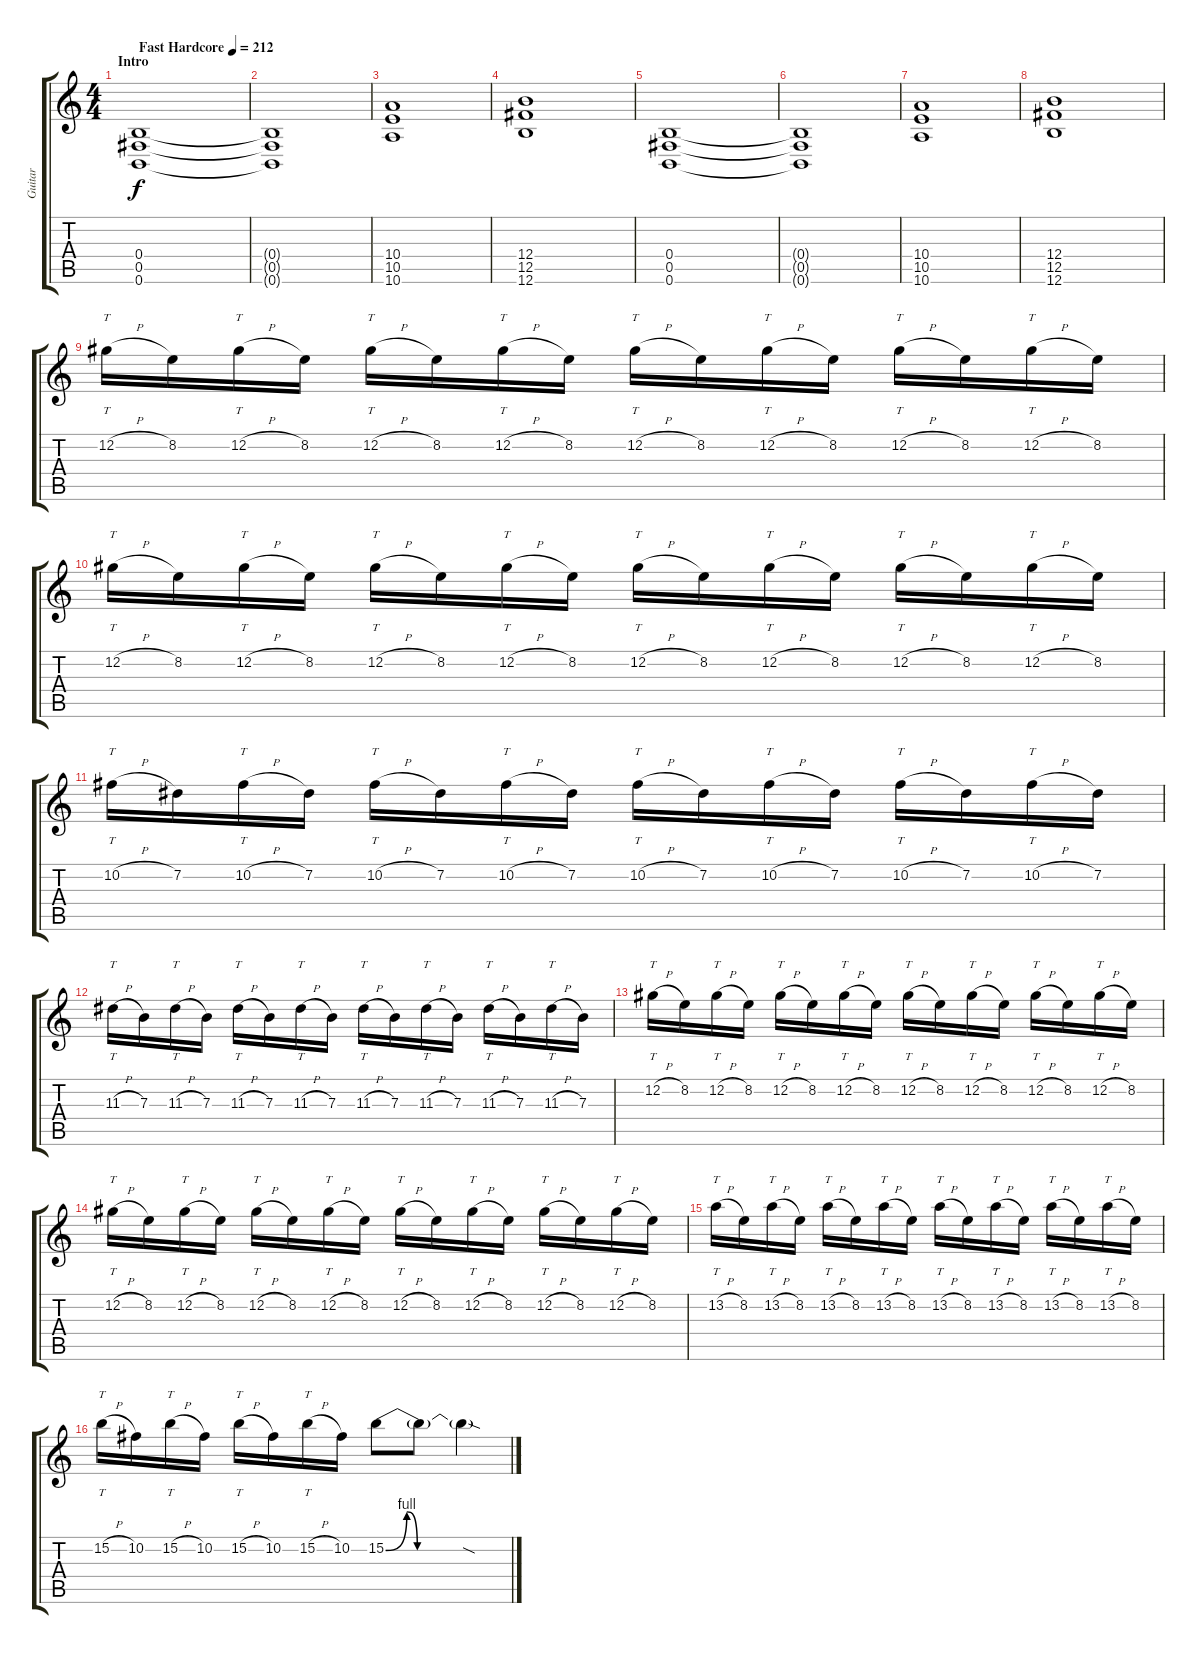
\track ("Guitar" "Guitar") {instrument distortionguitar}
\staff {score tabs}
\tuning (Db4 Ab3 E3 B2 Gb2 B1) {hide}
\ts (4 4)
\section ("" "Intro")
\tempo (212 "Fast Hardcore")
\clef g2
\ks c
(0.4 0.5 0.6).1{dy f instrument distortionguitar} |
(0.4{t} 0.5{t} 0.6{t}).1 |
(10.4 10.5 10.6).1 |
(12.4 12.5 12.6).1 |
(0.4 0.5 0.6).1 |
(0.4{t} 0.5{t} 0.6{t}).1 |
(10.4 10.5 10.6).1 |
(12.4 12.5 12.6).1 |
12.2{h}.16{tt} 8.2.16 12.2{h}.16{tt} 8.2.16 12.2{h}.16{tt} 8.2.16 12.2{h}.16{tt} 8.2.16 12.2{h}.16{tt} 8.2.16 12.2{h}.16{tt} 8.2.16 12.2{h}.16{tt} 8.2.16 12.2{h}.16{tt} 8.2.16 |
12.2{h}.16{tt} 8.2.16 12.2{h}.16{tt} 8.2.16 12.2{h}.16{tt} 8.2.16 12.2{h}.16{tt} 8.2.16 12.2{h}.16{tt} 8.2.16 12.2{h}.16{tt} 8.2.16 12.2{h}.16{tt} 8.2.16 12.2{h}.16{tt} 8.2.16 |
10.2{h}.16{tt} 7.2.16 10.2{h}.16{tt} 7.2.16 10.2{h}.16{tt} 7.2.16 10.2{h}.16{tt} 7.2.16 10.2{h}.16{tt} 7.2.16 10.2{h}.16{tt} 7.2.16 10.2{h}.16{tt} 7.2.16 10.2{h}.16{tt} 7.2.16 |
11.3{h}.16{tt} 7.3.16 11.3{h}.16{tt} 7.3.16 11.3{h}.16{tt} 7.3.16 11.3{h}.16{tt} 7.3.16 11.3{h}.16{tt} 7.3.16 11.3{h}.16{tt} 7.3.16 11.3{h}.16{tt} 7.3.16 11.3{h}.16{tt} 7.3.16 |
12.2{h}.16{tt} 8.2.16 12.2{h}.16{tt} 8.2.16 12.2{h}.16{tt} 8.2.16 12.2{h}.16{tt} 8.2.16 12.2{h}.16{tt} 8.2.16 12.2{h}.16{tt} 8.2.16 12.2{h}.16{tt} 8.2.16 12.2{h}.16{tt} 8.2.16 |
12.2{h}.16{tt} 8.2.16 12.2{h}.16{tt} 8.2.16 12.2{h}.16{tt} 8.2.16 12.2{h}.16{tt} 8.2.16 12.2{h}.16{tt} 8.2.16 12.2{h}.16{tt} 8.2.16 12.2{h}.16{tt} 8.2.16 12.2{h}.16{tt} 8.2.16 |
13.2{h}.16{tt} 8.2.16 13.2{h}.16{tt} 8.2.16 13.2{h}.16{tt} 8.2.16 13.2{h}.16{tt} 8.2.16 13.2{h}.16{tt} 8.2.16 13.2{h}.16{tt} 8.2.16 13.2{h}.16{tt} 8.2.16 13.2{h}.16{tt} 8.2.16 |
15.2{h}.16{tt} 10.2.16 15.2{h}.16{tt} 10.2.16 15.2{h}.16{tt} 10.2.16 15.2{h}.16{tt} 10.2.16 15.2{be (custom 0 0 10 4 15 0 20 0 30 0 60 0)}.8 15.2{t}.8 15.2{sod t}.4
